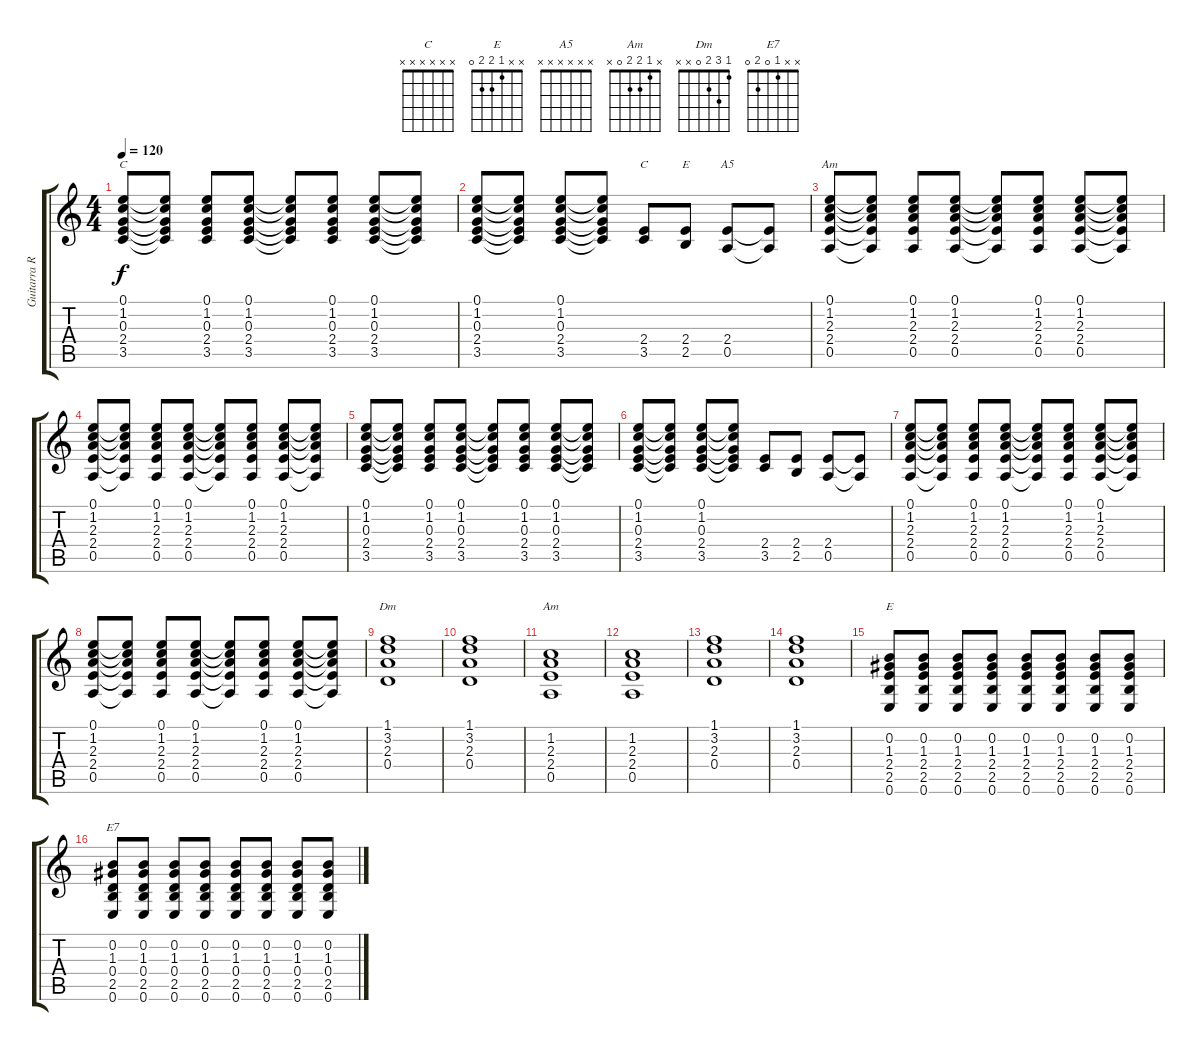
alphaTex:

\track ("Guitarra Rítmica" "Guitarra R") {instrument overdrivenguitar}
\staff {score tabs}
\tuning (E4 B3 G3 D3 A2 E2) {hide}
\chord ("C" 0 1 0 2 3 x)
\chord ("C" x x x x x x)
\chord ("E" x x x x x x)
\chord ("A5" x x x x x x)
\chord ("Am" 0 1 2 2 0 x)
\chord ("Dm" 1 3 2 0 x x)
\chord ("Am" x 1 2 2 0 x)
\chord ("E" x x 1 2 2 0)
\chord ("E7" x x 1 0 2 0)
\ts (4 4)
\tempo 120
\clef g2
\ks c
(0.1 1.2 0.3 2.4 3.5).8{ch "C" dy f instrument overdrivenguitar} (0.1{t} 1.2{t} 0.3{t} 2.4{t} 3.5{t}).8 (0.1 1.2 0.3 2.4 3.5).8 (0.1 1.2 0.3 2.4 3.5).8 (0.1{t} 1.2{t} 0.3{t} 2.4{t} 3.5{t}).8 (0.1 1.2 0.3 2.4 3.5).8 (0.1 1.2 0.3 2.4 3.5).8 (0.1{t} 1.2{t} 0.3{t} 2.4{t} 3.5{t}).8 |
(0.1 1.2 0.3 2.4 3.5).8 (0.1{t} 1.2{t} 0.3{t} 2.4{t} 3.5{t}).8 (0.1 1.2 0.3 2.4 3.5).8 (0.1{t} 1.2{t} 0.3{t} 2.4{t} 3.5{t}).8 (2.4 3.5).8{ch "C"} (2.4 2.5).8{ch "E"} (2.4 0.5).8{ch "A5"} (2.4{t} 0.5{t}).8 |
(0.1 1.2 2.3 2.4 0.5).8{ch "Am"} (0.1{t} 1.2{t} 2.3{t} 2.4{t} 0.5{t}).8 (0.1 1.2 2.3 2.4 0.5).8 (0.1 1.2 2.3 2.4 0.5).8 (0.1{t} 1.2{t} 2.3{t} 2.4{t} 0.5{t}).8 (0.1 1.2 2.3 2.4 0.5).8 (0.1 1.2 2.3 2.4 0.5).8 (0.1{t} 1.2{t} 2.3{t} 2.4{t} 0.5{t}).8 |
(0.1 1.2 2.3 2.4 0.5).8 (0.1{t} 1.2{t} 2.3{t} 2.4{t} 0.5{t}).8 (0.1 1.2 2.3 2.4 0.5).8 (0.1 1.2 2.3 2.4 0.5).8 (0.1{t} 1.2{t} 2.3{t} 2.4{t} 0.5{t}).8 (0.1 1.2 2.3 2.4 0.5).8 (0.1 1.2 2.3 2.4 0.5).8 (0.1{t} 1.2{t} 2.3{t} 2.4{t} 0.5{t}).8 |
(0.1 1.2 0.3 2.4 3.5).8 (0.1{t} 1.2{t} 0.3{t} 2.4{t} 3.5{t}).8 (0.1 1.2 0.3 2.4 3.5).8 (0.1 1.2 0.3 2.4 3.5).8 (0.1{t} 1.2{t} 0.3{t} 2.4{t} 3.5{t}).8 (0.1 1.2 0.3 2.4 3.5).8 (0.1 1.2 0.3 2.4 3.5).8 (0.1{t} 1.2{t} 0.3{t} 2.4{t} 3.5{t}).8 |
(0.1 1.2 0.3 2.4 3.5).8 (0.1{t} 1.2{t} 0.3{t} 2.4{t} 3.5{t}).8 (0.1 1.2 0.3 2.4 3.5).8 (0.1{t} 1.2{t} 0.3{t} 2.4{t} 3.5{t}).8 (2.4 3.5).8 (2.4 2.5).8 (2.4 0.5).8 (2.4{t} 0.5{t}).8 |
(0.1 1.2 2.3 2.4 0.5).8 (0.1{t} 1.2{t} 2.3{t} 2.4{t} 0.5{t}).8 (0.1 1.2 2.3 2.4 0.5).8 (0.1 1.2 2.3 2.4 0.5).8 (0.1{t} 1.2{t} 2.3{t} 2.4{t} 0.5{t}).8 (0.1 1.2 2.3 2.4 0.5).8 (0.1 1.2 2.3 2.4 0.5).8 (0.1{t} 1.2{t} 2.3{t} 2.4{t} 0.5{t}).8 |
(0.1 1.2 2.3 2.4 0.5).8 (0.1{t} 1.2{t} 2.3{t} 2.4{t} 0.5{t}).8 (0.1 1.2 2.3 2.4 0.5).8 (0.1 1.2 2.3 2.4 0.5).8 (0.1{t} 1.2{t} 2.3{t} 2.4{t} 0.5{t}).8 (0.1 1.2 2.3 2.4 0.5).8 (0.1 1.2 2.3 2.4 0.5).8 (0.1{t} 1.2{t} 2.3{t} 2.4{t} 0.5{t}).8 |
(1.1 3.2 2.3 0.4).1{ch "Dm"} |
(1.1 3.2 2.3 0.4).1 |
(1.2 2.3 2.4 0.5).1{ch "Am"} |
(1.2 2.3 2.4 0.5).1 |
(1.1 3.2 2.3 0.4).1 |
(1.1 3.2 2.3 0.4).1 |
(0.2 1.3 2.4 2.5 0.6).8{ch "E"} (0.2 1.3 2.4 2.5 0.6).8 (0.2 1.3 2.4 2.5 0.6).8 (0.2 1.3 2.4 2.5 0.6).8 (0.2 1.3 2.4 2.5 0.6).8 (0.2 1.3 2.4 2.5 0.6).8 (0.2 1.3 2.4 2.5 0.6).8 (0.2 1.3 2.4 2.5 0.6).8 |
(0.2 1.3 0.4 2.5 0.6).8{ch "E7"} (0.2 1.3 0.4 2.5 0.6).8 (0.2 1.3 0.4 2.5 0.6).8 (0.2 1.3 0.4 2.5 0.6).8 (0.2 1.3 0.4 2.5 0.6).8 (0.2 1.3 0.4 2.5 0.6).8 (0.2 1.3 0.4 2.5 0.6).8 (0.2 1.3 0.4 2.5 0.6).8
